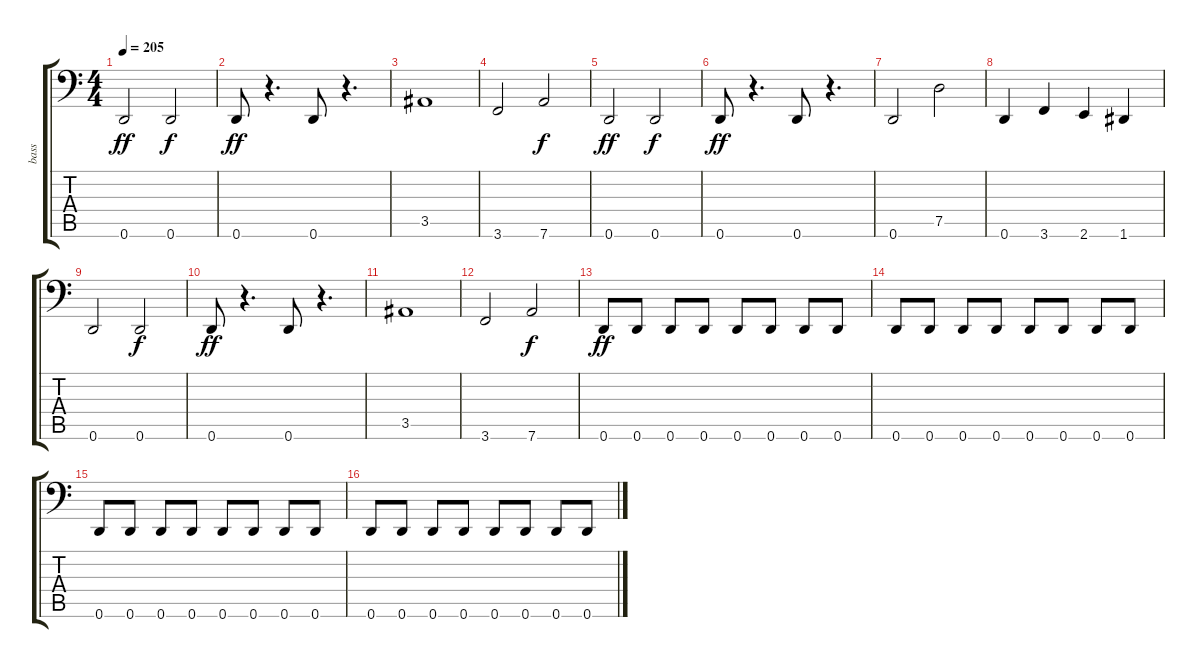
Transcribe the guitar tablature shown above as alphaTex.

\track ("bass" "bass") {instrument electricbasspick}
\staff {score tabs}
\tuning (D3 A2 F2 C2 G1 D1) {hide}
\ts (4 4)
\tempo 205
\clef f4
\ks c
0.6.2{dy ff} 0.6.2{dy f} |
0.6.8{dy ff} r.4{d} 0.6.8 r.4{d} |
3.5.1 |
3.6.2 7.6.2{dy f} |
0.6.2{dy ff} 0.6.2{dy f} |
0.6.8{dy ff} r.4{d} 0.6.8 r.4{d} |
0.6.2 7.5.2 |
0.6.4 3.6.4 2.6.4 1.6.4 |
0.6.2 0.6.2{dy f} |
0.6.8{dy ff} r.4{d} 0.6.8 r.4{d} |
3.5.1 |
3.6.2 7.6.2{dy f} |
0.6.8{dy ff} 0.6.8 0.6.8 0.6.8 0.6.8 0.6.8 0.6.8 0.6.8 |
0.6.8 0.6.8 0.6.8 0.6.8 0.6.8 0.6.8 0.6.8 0.6.8 |
0.6.8 0.6.8 0.6.8 0.6.8 0.6.8 0.6.8 0.6.8 0.6.8 |
0.6.8 0.6.8 0.6.8 0.6.8 0.6.8 0.6.8 0.6.8 0.6.8
